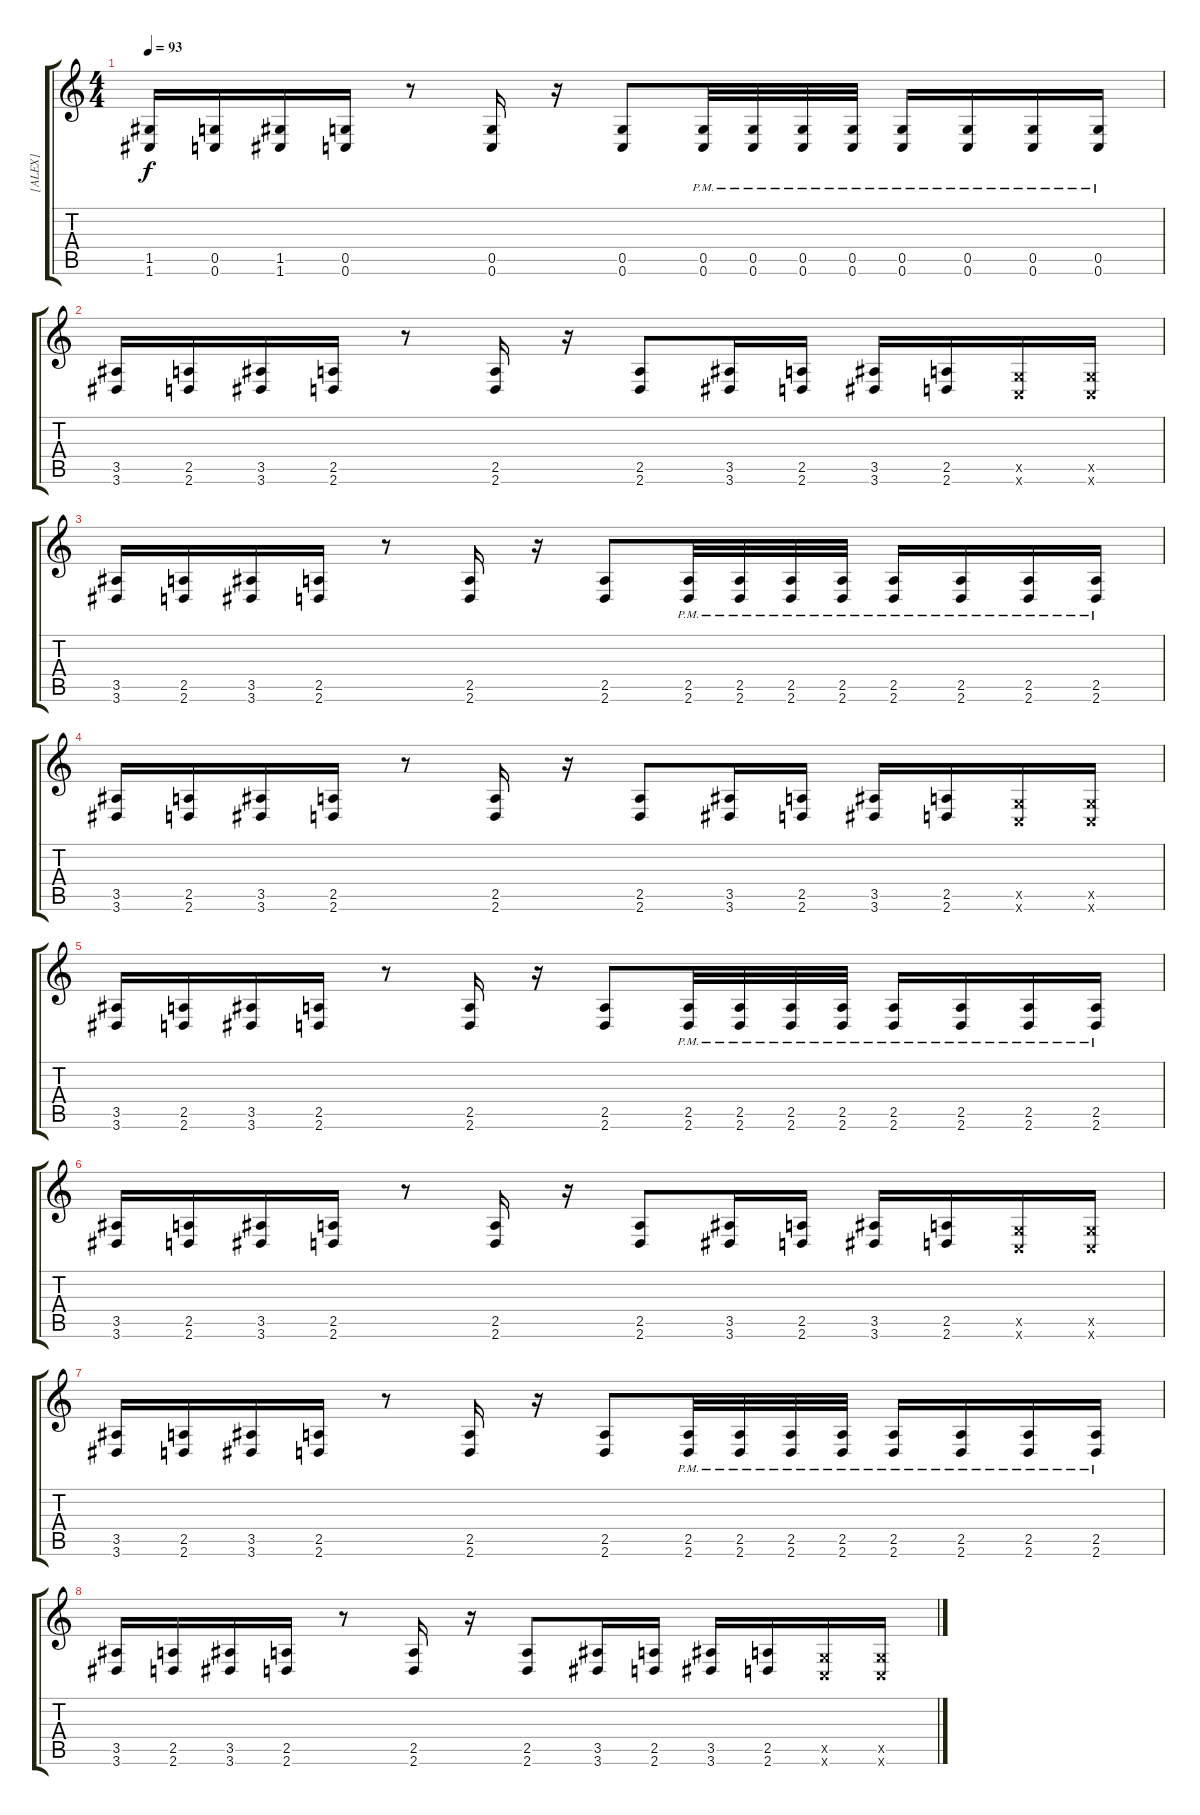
\track ("[ALEX]" "[ALEX]") {instrument distortionguitar}
\staff {score tabs}
\tuning (D4 A3 F3 C3 G2 C2) {hide}
\ts (4 4)
\tempo 93
\clef g2
\ks c
(1.5 1.6).16{dy f} (0.5 0.6).16 (1.5 1.6).16 (0.5 0.6).16 r.8 (0.5 0.6).16 r.16 (0.5 0.6).8 (0.5{pm} 0.6).32 (0.5{pm} 0.6).32 (0.5{pm} 0.6).32 (0.5{pm} 0.6).32 (0.5{pm} 0.6).16 (0.5{pm} 0.6).16 (0.5{pm} 0.6).16 (0.5{pm} 0.6).16 |
(3.5 3.6).16 (2.5 2.6).16 (3.5 3.6).16 (2.5 2.6).16 r.8 (2.5 2.6).16 r.16 (2.5 2.6).8 (3.5 3.6).16 (2.5 2.6).16 (3.5 3.6).16 (2.5 2.6).16 (0.5{x} 0.6{x}).16 (0.5{x} 0.6{x}).16 |
(3.5 3.6).16 (2.5 2.6).16 (3.5 3.6).16 (2.5 2.6).16 r.8 (2.5 2.6).16 r.16 (2.5 2.6).8 (2.5{pm} 2.6).32 (2.5{pm} 2.6).32 (2.5{pm} 2.6).32 (2.5{pm} 2.6).32 (2.5{pm} 2.6).16 (2.5{pm} 2.6).16 (2.5{pm} 2.6).16 (2.5{pm} 2.6).16 |
(3.5 3.6).16 (2.5 2.6).16 (3.5 3.6).16 (2.5 2.6).16 r.8 (2.5 2.6).16 r.16 (2.5 2.6).8 (3.5 3.6).16 (2.5 2.6).16 (3.5 3.6).16 (2.5 2.6).16 (0.5{x} 0.6{x}).16 (0.5{x} 0.6{x}).16 |
(3.5 3.6).16 (2.5 2.6).16 (3.5 3.6).16 (2.5 2.6).16 r.8 (2.5 2.6).16 r.16 (2.5 2.6).8 (2.5{pm} 2.6).32 (2.5{pm} 2.6).32 (2.5{pm} 2.6).32 (2.5{pm} 2.6).32 (2.5{pm} 2.6).16 (2.5{pm} 2.6).16 (2.5{pm} 2.6).16 (2.5{pm} 2.6).16 |
(3.5 3.6).16 (2.5 2.6).16 (3.5 3.6).16 (2.5 2.6).16 r.8 (2.5 2.6).16 r.16 (2.5 2.6).8 (3.5 3.6).16 (2.5 2.6).16 (3.5 3.6).16 (2.5 2.6).16 (0.5{x} 0.6{x}).16 (0.5{x} 0.6{x}).16 |
(3.5 3.6).16 (2.5 2.6).16 (3.5 3.6).16 (2.5 2.6).16 r.8 (2.5 2.6).16 r.16 (2.5 2.6).8 (2.5{pm} 2.6).32 (2.5{pm} 2.6).32 (2.5{pm} 2.6).32 (2.5{pm} 2.6).32 (2.5{pm} 2.6).16 (2.5{pm} 2.6).16 (2.5{pm} 2.6).16 (2.5{pm} 2.6).16 |
(3.5 3.6).16 (2.5 2.6).16 (3.5 3.6).16 (2.5 2.6).16 r.8 (2.5 2.6).16 r.16 (2.5 2.6).8 (3.5 3.6).16 (2.5 2.6).16 (3.5 3.6).16 (2.5 2.6).16 (0.5{x} 0.6{x}).16 (0.5{x} 0.6{x}).16
